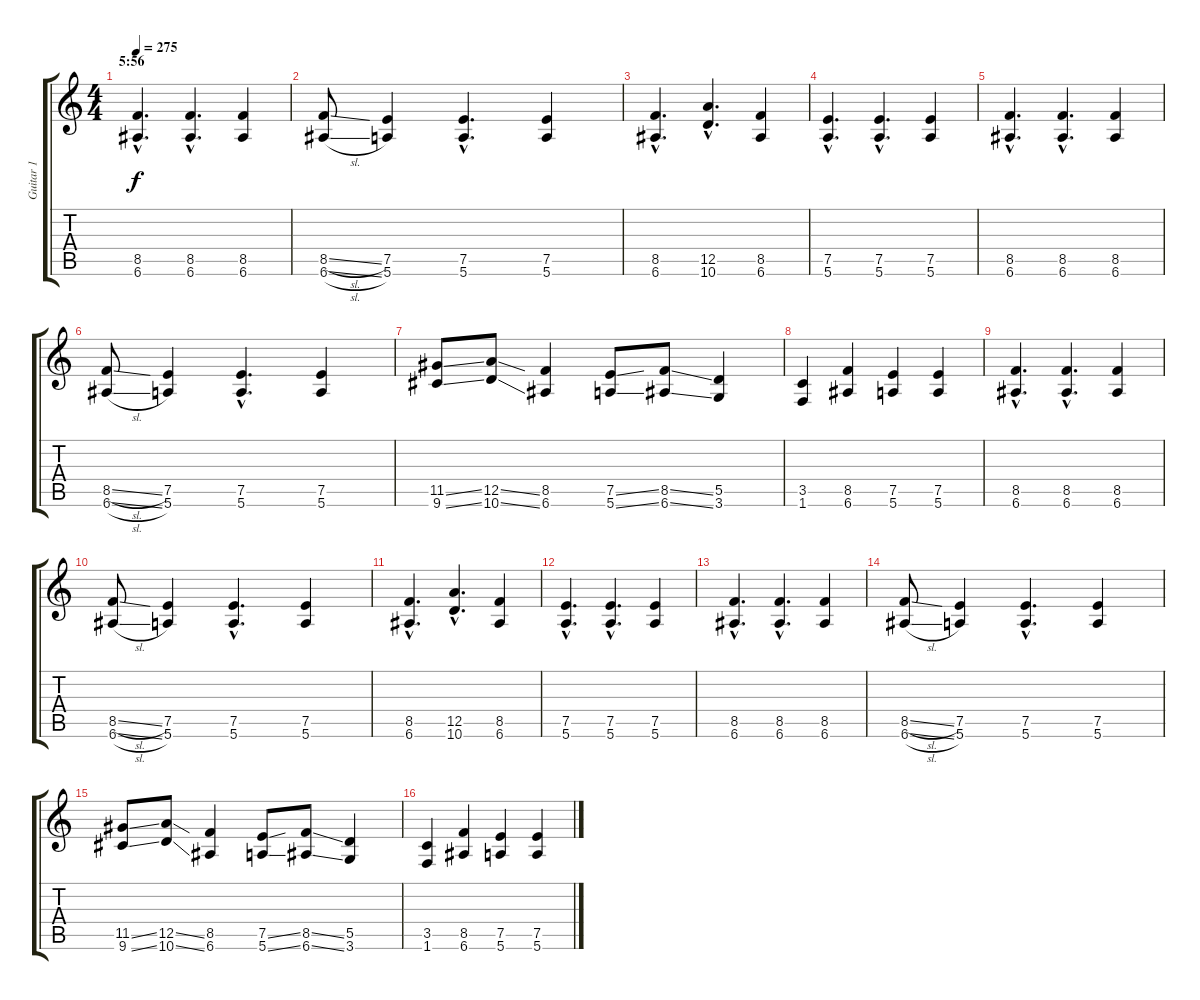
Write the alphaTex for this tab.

\track ("Guitar 1" "Guitar 1") {instrument distortionguitar}
\staff {score tabs}
\tuning (E4 B3 G3 D3 A2 E2) {hide}
\ts (4 4)
\section ("" "5:56")
\tempo 275
\clef g2
\ks c
(8.5{hac} 6.6{hac}).4{d dy f} (8.5{hac} 6.6{hac}).4{d} (8.5 6.6).4 |
(8.5{sl} 6.6{sl}).8 (7.5 5.6).4 (7.5{hac} 5.6{hac}).4{d} (7.5 5.6).4 |
(8.5{hac} 6.6{hac}).4{d} (12.5{hac} 10.6{hac}).4{d} (8.5 6.6).4 |
(7.5{hac} 5.6{hac}).4{d} (7.5{hac} 5.6{hac}).4{d} (7.5 5.6).4 |
(8.5{hac} 6.6{hac}).4{d} (8.5{hac} 6.6{hac}).4{d} (8.5 6.6).4 |
(8.5{sl} 6.6{sl}).8 (7.5 5.6).4 (7.5{hac} 5.6{hac}).4{d} (7.5 5.6).4 |
(11.5{ss} 9.6{ss}).8 (12.5{ss} 10.6{ss}).8 (8.5 6.6).4 (7.5{ss} 5.6{ss}).8 (8.5{ss} 6.6{ss}).8 (5.5 3.6).4 |
(3.5 1.6).4 (8.5 6.6).4 (7.5 5.6).4 (7.5 5.6).4 |
(8.5{hac} 6.6{hac}).4{d} (8.5{hac} 6.6{hac}).4{d} (8.5 6.6).4 |
(8.5{sl} 6.6{sl}).8 (7.5 5.6).4 (7.5{hac} 5.6{hac}).4{d} (7.5 5.6).4 |
(8.5{hac} 6.6{hac}).4{d} (12.5{hac} 10.6{hac}).4{d} (8.5 6.6).4 |
(7.5{hac} 5.6{hac}).4{d} (7.5{hac} 5.6{hac}).4{d} (7.5 5.6).4 |
(8.5{hac} 6.6{hac}).4{d} (8.5{hac} 6.6{hac}).4{d} (8.5 6.6).4 |
(8.5{sl} 6.6{sl}).8 (7.5 5.6).4 (7.5{hac} 5.6{hac}).4{d} (7.5 5.6).4 |
(11.5{ss} 9.6{ss}).8 (12.5{ss} 10.6{ss}).8 (8.5 6.6).4 (7.5{ss} 5.6{ss}).8 (8.5{ss} 6.6{ss}).8 (5.5 3.6).4 |
(3.5 1.6).4 (8.5 6.6).4 (7.5 5.6).4 (7.5 5.6).4
